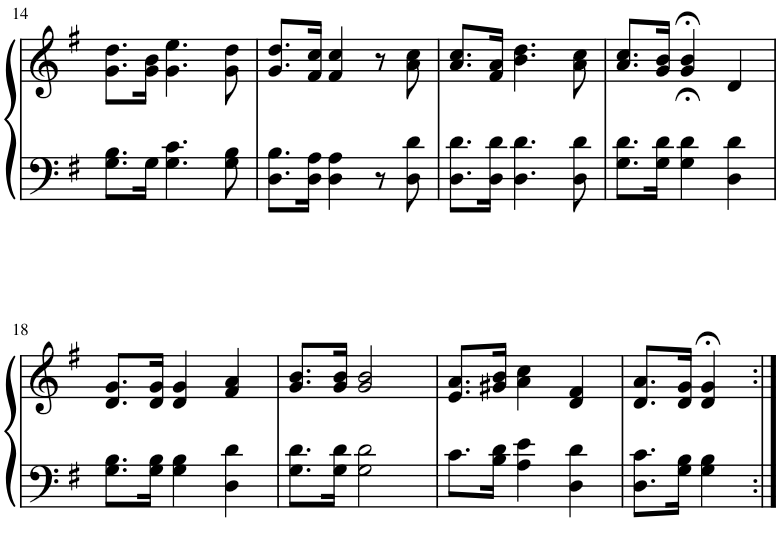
**kern	**kern
*part1	*part1
*staff2	*staff1
*I"Piano	*
*I'Pno.	*
!!LO:PB:g=z
*clefF4	*clefG2
*k[f#]	*k[f#]
*M3/4	*M3/4
=14	=14
8.G\ 8.B\L	8.g\ 8.dd\L
16G\Jk	16g\ 16b\Jk
4.G\ 4.c\	4.g\ 4.ee\
8G\ 8B\	8g\ 8dd\
=15	=15
8.D\ 8.B\L	8.g/ 8.dd/L
16D\ 16A\Jk	16f#/ 16cc/Jk
4D\ 4A\	4f#/ 4cc/
8r	8r
8D\ 8d\	8a\ 8cc\
=16	=16
8.D\ 8.d\L	8.a/ 8.cc/L
16D\ 16d\Jk	16f#/ 16a/Jk
4.D\ 4.d\	4.b\ 4.dd\
8D\ 8d\	8a\ 8cc\
=17	=17
8.G\ 8.d\L	8.a/ 8.cc/L
16G\ 16d\Jk	16g/ 16b/Jk
4G\;< 4d\;<	4g/;< 4b/;<
4D\ 4d\	4d/
!!LO:LB:g=z
=18	=18
8.G\ 8.B\L	8.d/ 8.g/L
16G\ 16B\Jk	16d/ 16g/Jk
4G\ 4B\	4d/ 4g/
4D\ 4d\	4f#/ 4a/
=19	=19
8.G\ 8.d\L	8.g/ 8.b/L
16G\ 16d\Jk	16g/ 16b/Jk
2G\ 2d\	2g/ 2b/
=20	=20
8.c\L	8.e/ 8.a/L
16B\ 16d\Jk	16g#X/ 16b/Jk
4A\ 4e\	4a\ 4cc\
4D\ 4d\	4d/ 4f#/
=21	=21
8.D\ 8.c\L	8.d/ 8.a/L
16G\ 16B\Jk	16d/ 16g/Jk
4G\ 4B\	4d/;< 4g/;<
=:|!	=:|!
*-	*-
